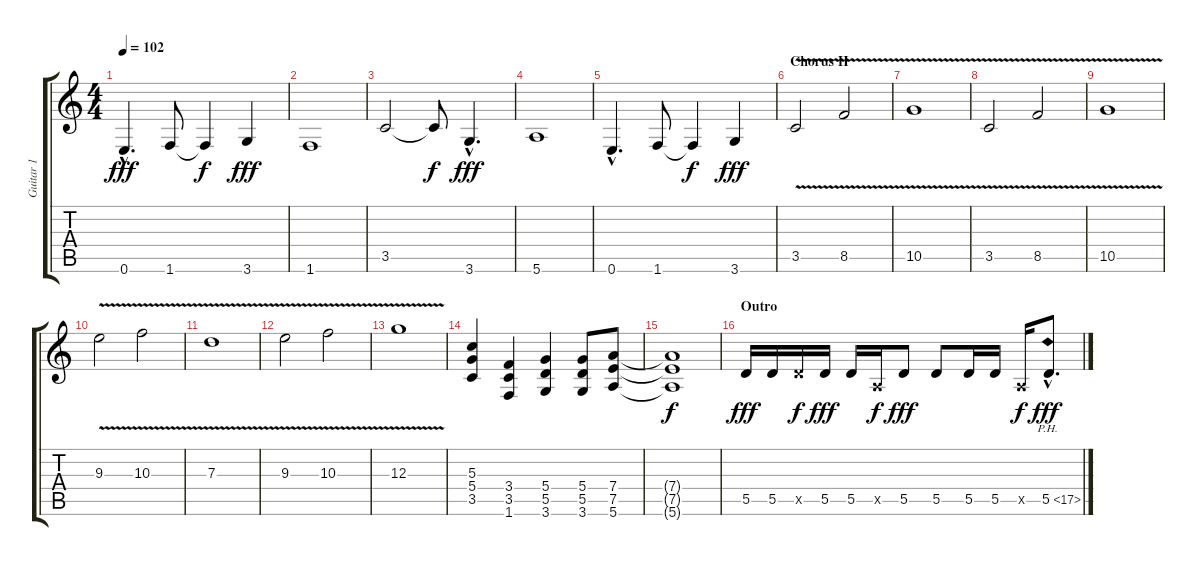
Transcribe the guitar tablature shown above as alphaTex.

\track ("Guitar 1" "Guitar 1") {instrument distortionguitar}
\staff {score tabs}
\tuning (E4 B3 G3 D3 A2 E2) {hide}
\ts (4 4)
\tempo 102
\clef g2
\ks c
0.6{hac}.4{d dy fff} 1.6.8 1.6{t}.4{dy f} 3.6.4{dy fff} |
1.6.1 |
3.5.2 3.5{t}.8{dy f} 3.6{hac}.4{d dy fff} |
5.6.1 |
0.6{hac}.4{d} 1.6.8 1.6{t}.4{dy f} 3.6.4{dy fff} |
\section ("" "Chorus II")
3.5{v}.2 8.5{v}.2 |
10.5{v}.1 |
3.5{v}.2 8.5{v}.2 |
10.5{v}.1 |
9.3{v}.2 10.3{v}.2 |
7.3{v}.1 |
9.3{v}.2 10.3{v}.2 |
12.3{v}.1 |
(5.3 5.4 3.5).4 (3.4 3.5 1.6).4 (5.4 5.5 3.6).4 (5.4 5.5 3.6).8 (7.4 7.5 5.6).8 |
(7.4{t} 7.5{t} 5.6{t}).1{dy f} |
\section ("" "Outro")
5.5.16{dy fff} 5.5.16 5.5{x}.16{dy f} 5.5.16{dy fff} 5.5.16 0.5{x}.16{dy f} 5.5.8{dy fff} 5.5.8 5.5.16 5.5.16 0.5{x}.16{dy f} 5.5{ph 12 hac}.8{d dy fff}
